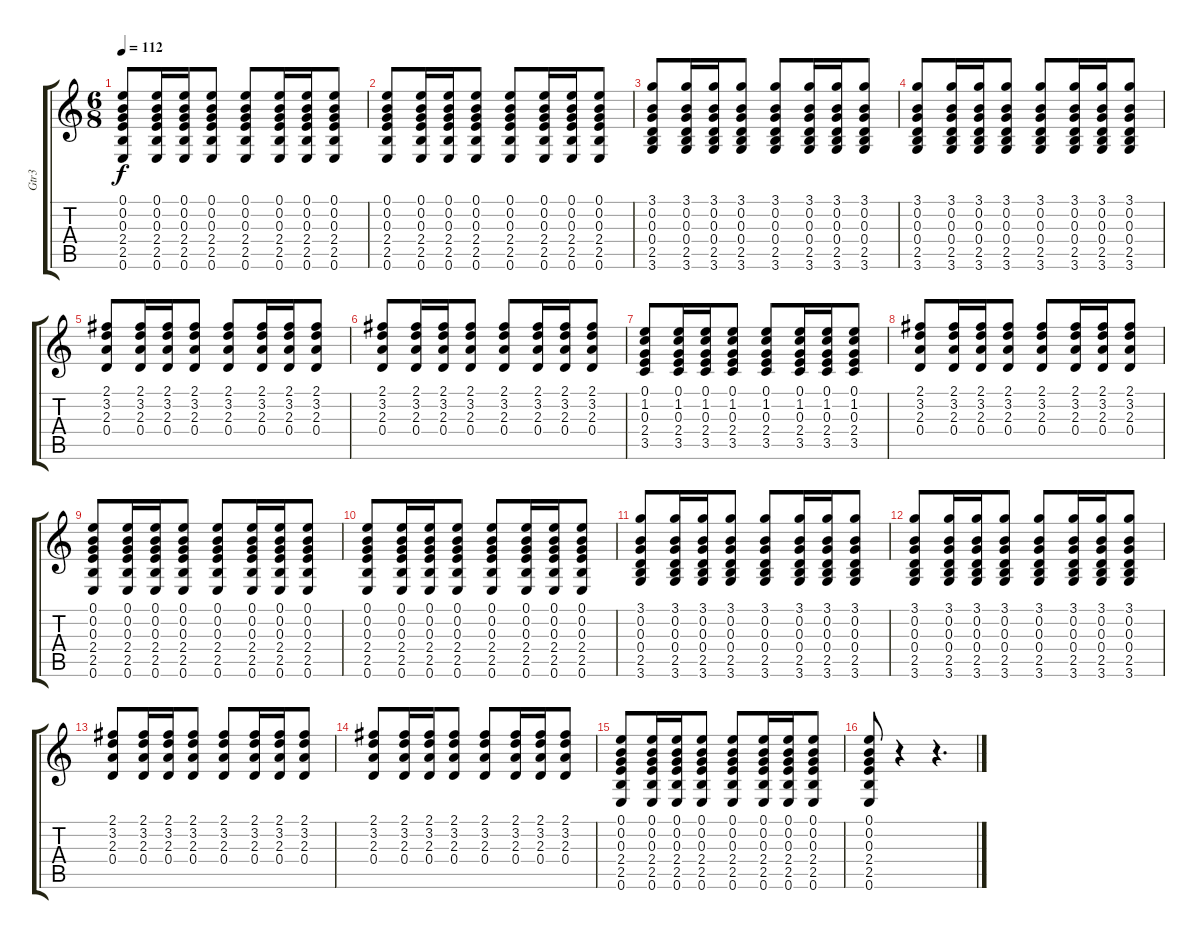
\track ("Gtr3" "Gtr3") {instrument acousticguitarsteel}
\staff {score tabs}
\tuning (E4 B3 G3 D3 A2 E2) {hide}
\ts (6 8)
\tempo 112
\clef g2
\ks c
(0.1 0.2 0.3 2.4 2.5 0.6).8{dy f} (0.1 0.2 0.3 2.4 2.5 0.6).16 (0.1 0.2 0.3 2.4 2.5 0.6).16 (0.1 0.2 0.3 2.4 2.5 0.6).8 (0.1 0.2 0.3 2.4 2.5 0.6).8 (0.1 0.2 0.3 2.4 2.5 0.6).16 (0.1 0.2 0.3 2.4 2.5 0.6).16 (0.1 0.2 0.3 2.4 2.5 0.6).8 |
(0.1 0.2 0.3 2.4 2.5 0.6).8 (0.1 0.2 0.3 2.4 2.5 0.6).16 (0.1 0.2 0.3 2.4 2.5 0.6).16 (0.1 0.2 0.3 2.4 2.5 0.6).8 (0.1 0.2 0.3 2.4 2.5 0.6).8 (0.1 0.2 0.3 2.4 2.5 0.6).16 (0.1 0.2 0.3 2.4 2.5 0.6).16 (0.1 0.2 0.3 2.4 2.5 0.6).8 |
(3.1 0.2 0.3 0.4 2.5 3.6).8 (3.1 0.2 0.3 0.4 2.5 3.6).16 (3.1 0.2 0.3 0.4 2.5 3.6).16 (3.1 0.2 0.3 0.4 2.5 3.6).8 (3.1 0.2 0.3 0.4 2.5 3.6).8 (3.1 0.2 0.3 0.4 2.5 3.6).16 (3.1 0.2 0.3 0.4 2.5 3.6).16 (3.1 0.2 0.3 0.4 2.5 3.6).8 |
(3.1 0.2 0.3 0.4 2.5 3.6).8 (3.1 0.2 0.3 0.4 2.5 3.6).16 (3.1 0.2 0.3 0.4 2.5 3.6).16 (3.1 0.2 0.3 0.4 2.5 3.6).8 (3.1 0.2 0.3 0.4 2.5 3.6).8 (3.1 0.2 0.3 0.4 2.5 3.6).16 (3.1 0.2 0.3 0.4 2.5 3.6).16 (3.1 0.2 0.3 0.4 2.5 3.6).8 |
(2.1 3.2 2.3 0.4).8 (2.1 3.2 2.3 0.4).16 (2.1 3.2 2.3 0.4).16 (2.1 3.2 2.3 0.4).8 (2.1 3.2 2.3 0.4).8 (2.1 3.2 2.3 0.4).16 (2.1 3.2 2.3 0.4).16 (2.1 3.2 2.3 0.4).8 |
(2.1 3.2 2.3 0.4).8 (2.1 3.2 2.3 0.4).16 (2.1 3.2 2.3 0.4).16 (2.1 3.2 2.3 0.4).8 (2.1 3.2 2.3 0.4).8 (2.1 3.2 2.3 0.4).16 (2.1 3.2 2.3 0.4).16 (2.1 3.2 2.3 0.4).8 |
(0.1 1.2 0.3 2.4 3.5).8 (0.1 1.2 0.3 2.4 3.5).16 (0.1 1.2 0.3 2.4 3.5).16 (0.1 1.2 0.3 2.4 3.5).8 (0.1 1.2 0.3 2.4 3.5).8 (0.1 1.2 0.3 2.4 3.5).16 (0.1 1.2 0.3 2.4 3.5).16 (0.1 1.2 0.3 2.4 3.5).8 |
(2.1 3.2 2.3 0.4).8 (2.1 3.2 2.3 0.4).16 (2.1 3.2 2.3 0.4).16 (2.1 3.2 2.3 0.4).8 (2.1 3.2 2.3 0.4).8 (2.1 3.2 2.3 0.4).16 (2.1 3.2 2.3 0.4).16 (2.1 3.2 2.3 0.4).8 |
(0.1 0.2 0.3 2.4 2.5 0.6).8 (0.1 0.2 0.3 2.4 2.5 0.6).16 (0.1 0.2 0.3 2.4 2.5 0.6).16 (0.1 0.2 0.3 2.4 2.5 0.6).8 (0.1 0.2 0.3 2.4 2.5 0.6).8 (0.1 0.2 0.3 2.4 2.5 0.6).16 (0.1 0.2 0.3 2.4 2.5 0.6).16 (0.1 0.2 0.3 2.4 2.5 0.6).8 |
(0.1 0.2 0.3 2.4 2.5 0.6).8 (0.1 0.2 0.3 2.4 2.5 0.6).16 (0.1 0.2 0.3 2.4 2.5 0.6).16 (0.1 0.2 0.3 2.4 2.5 0.6).8 (0.1 0.2 0.3 2.4 2.5 0.6).8 (0.1 0.2 0.3 2.4 2.5 0.6).16 (0.1 0.2 0.3 2.4 2.5 0.6).16 (0.1 0.2 0.3 2.4 2.5 0.6).8 |
(3.1 0.2 0.3 0.4 2.5 3.6).8 (3.1 0.2 0.3 0.4 2.5 3.6).16 (3.1 0.2 0.3 0.4 2.5 3.6).16 (3.1 0.2 0.3 0.4 2.5 3.6).8 (3.1 0.2 0.3 0.4 2.5 3.6).8 (3.1 0.2 0.3 0.4 2.5 3.6).16 (3.1 0.2 0.3 0.4 2.5 3.6).16 (3.1 0.2 0.3 0.4 2.5 3.6).8 |
(3.1 0.2 0.3 0.4 2.5 3.6).8 (3.1 0.2 0.3 0.4 2.5 3.6).16 (3.1 0.2 0.3 0.4 2.5 3.6).16 (3.1 0.2 0.3 0.4 2.5 3.6).8 (3.1 0.2 0.3 0.4 2.5 3.6).8 (3.1 0.2 0.3 0.4 2.5 3.6).16 (3.1 0.2 0.3 0.4 2.5 3.6).16 (3.1 0.2 0.3 0.4 2.5 3.6).8 |
(2.1 3.2 2.3 0.4).8 (2.1 3.2 2.3 0.4).16 (2.1 3.2 2.3 0.4).16 (2.1 3.2 2.3 0.4).8 (2.1 3.2 2.3 0.4).8 (2.1 3.2 2.3 0.4).16 (2.1 3.2 2.3 0.4).16 (2.1 3.2 2.3 0.4).8 |
(2.1 3.2 2.3 0.4).8 (2.1 3.2 2.3 0.4).16 (2.1 3.2 2.3 0.4).16 (2.1 3.2 2.3 0.4).8 (2.1 3.2 2.3 0.4).8 (2.1 3.2 2.3 0.4).16 (2.1 3.2 2.3 0.4).16 (2.1 3.2 2.3 0.4).8 |
(0.1 0.2 0.3 2.4 2.5 0.6).8 (0.1 0.2 0.3 2.4 2.5 0.6).16 (0.1 0.2 0.3 2.4 2.5 0.6).16 (0.1 0.2 0.3 2.4 2.5 0.6).8 (0.1 0.2 0.3 2.4 2.5 0.6).8 (0.1 0.2 0.3 2.4 2.5 0.6).16 (0.1 0.2 0.3 2.4 2.5 0.6).16 (0.1 0.2 0.3 2.4 2.5 0.6).8 |
(0.1 0.2 0.3 2.4 2.5 0.6).8 r.4 r.4{d}
